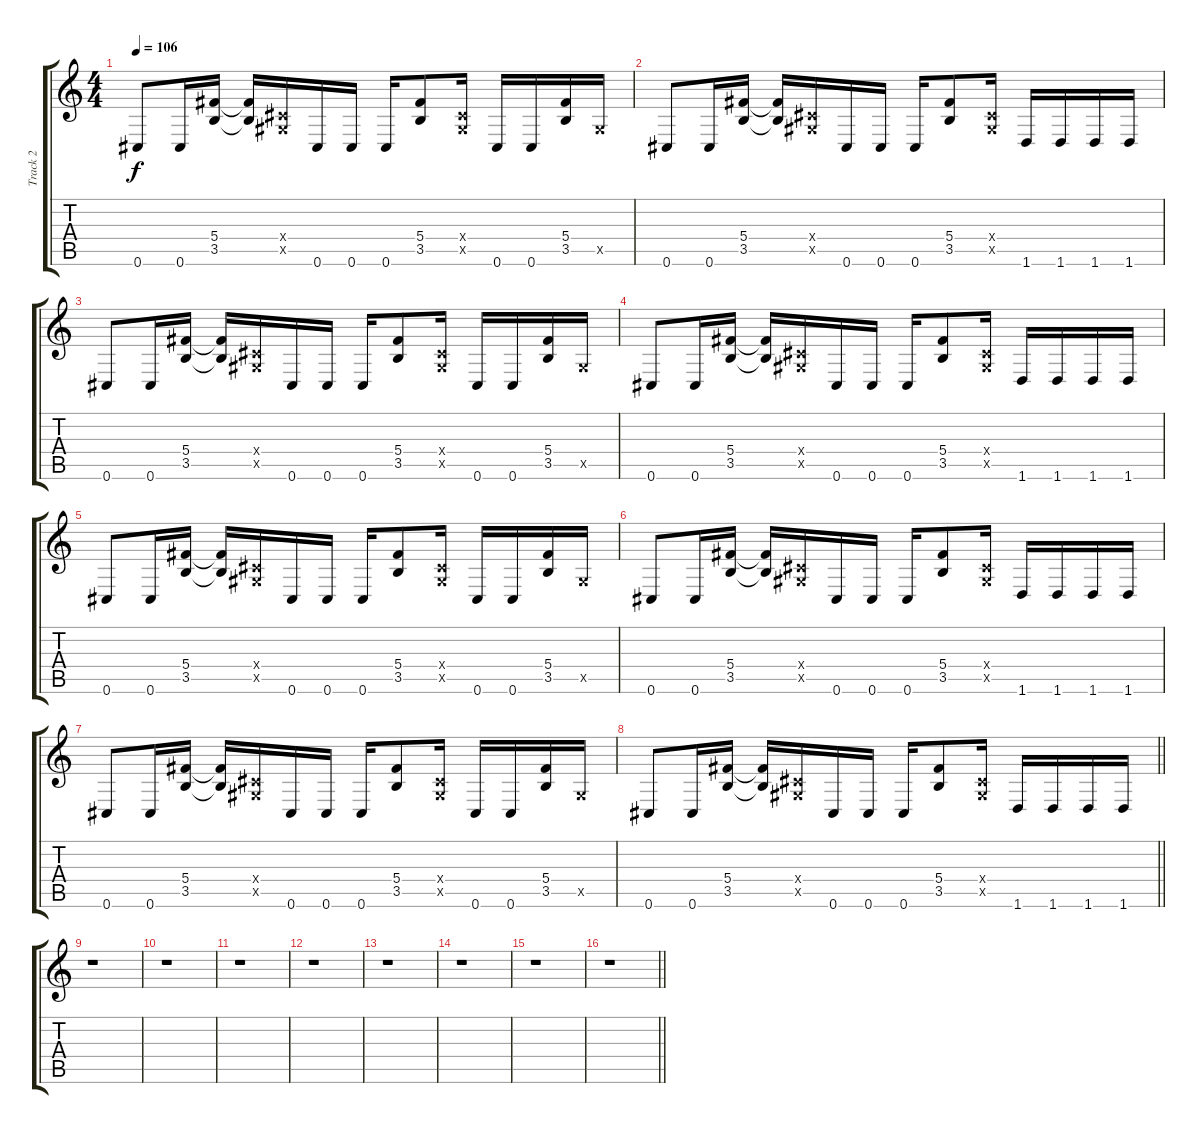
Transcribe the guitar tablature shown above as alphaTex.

\track ("Track 2" "Track 2") {instrument distortionguitar}
\staff {score tabs}
\tuning (Eb4 Bb3 Gb3 Db3 Ab2 Db2) {hide}
\ts (4 4)
\tempo 106
\clef g2
\ks c
0.6.8{dy f instrument distortionguitar} 0.6.16 (5.4 3.5).16 (5.4{t} 3.5{t}).16 (0.4{x} 0.5{x}).16 0.6.16 0.6.16 0.6.16 (5.4 3.5).8 (0.4{x} 0.5{x}).16 0.6.16 0.6.16 (5.4 3.5).16 0.5{x}.16 |
0.6.8 0.6.16 (5.4 3.5).16 (5.4{t} 3.5{t}).16 (0.4{x} 0.5{x}).16 0.6.16 0.6.16 0.6.16 (5.4 3.5).8 (0.4{x} 0.5{x}).16 1.6.16 1.6.16 1.6.16 1.6.16 |
0.6.8 0.6.16 (5.4 3.5).16 (5.4{t} 3.5{t}).16 (0.4{x} 0.5{x}).16 0.6.16 0.6.16 0.6.16 (5.4 3.5).8 (0.4{x} 0.5{x}).16 0.6.16 0.6.16 (5.4 3.5).16 0.5{x}.16 |
0.6.8 0.6.16 (5.4 3.5).16 (5.4{t} 3.5{t}).16 (0.4{x} 0.5{x}).16 0.6.16 0.6.16 0.6.16 (5.4 3.5).8 (0.4{x} 0.5{x}).16 1.6.16 1.6.16 1.6.16 1.6.16 |
0.6.8 0.6.16 (5.4 3.5).16 (5.4{t} 3.5{t}).16 (0.4{x} 0.5{x}).16 0.6.16 0.6.16 0.6.16 (5.4 3.5).8 (0.4{x} 0.5{x}).16 0.6.16 0.6.16 (5.4 3.5).16 0.5{x}.16 |
0.6.8 0.6.16 (5.4 3.5).16 (5.4{t} 3.5{t}).16 (0.4{x} 0.5{x}).16 0.6.16 0.6.16 0.6.16 (5.4 3.5).8 (0.4{x} 0.5{x}).16 1.6.16 1.6.16 1.6.16 1.6.16 |
0.6.8 0.6.16 (5.4 3.5).16 (5.4{t} 3.5{t}).16 (0.4{x} 0.5{x}).16 0.6.16 0.6.16 0.6.16 (5.4 3.5).8 (0.4{x} 0.5{x}).16 0.6.16 0.6.16 (5.4 3.5).16 0.5{x}.16 |
\barLineRight lightlight
0.6.8 0.6.16 (5.4 3.5).16 (5.4{t} 3.5{t}).16 (0.4{x} 0.5{x}).16 0.6.16 0.6.16 0.6.16 (5.4 3.5).8 (0.4{x} 0.5{x}).16 1.6.16 1.6.16 1.6.16 1.6.16 |
r.1 |
r.1 |
r.1 |
r.1 |
r.1 |
r.1 |
r.1 |
\barLineRight lightlight
r.1
